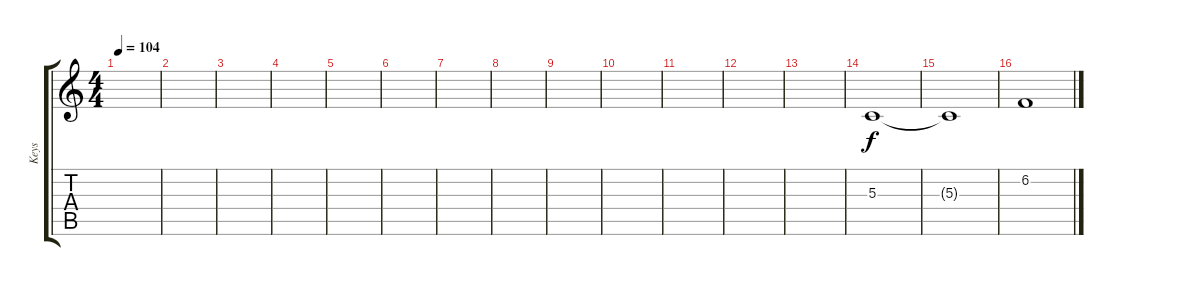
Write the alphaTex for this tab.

\track ("Keys" "Keys") {instrument pad2warm}
\staff {score tabs}
\tuning (E4 B3 G3 D3 A2 E2) {hide}
\ts (4 4)
\tempo 104
\clef g2
\ks c
|
|
|
|
|
|
|
|
|
|
|
|
|
5.3.1{volume 12} |
5.3{t}.1 |
6.2.1
